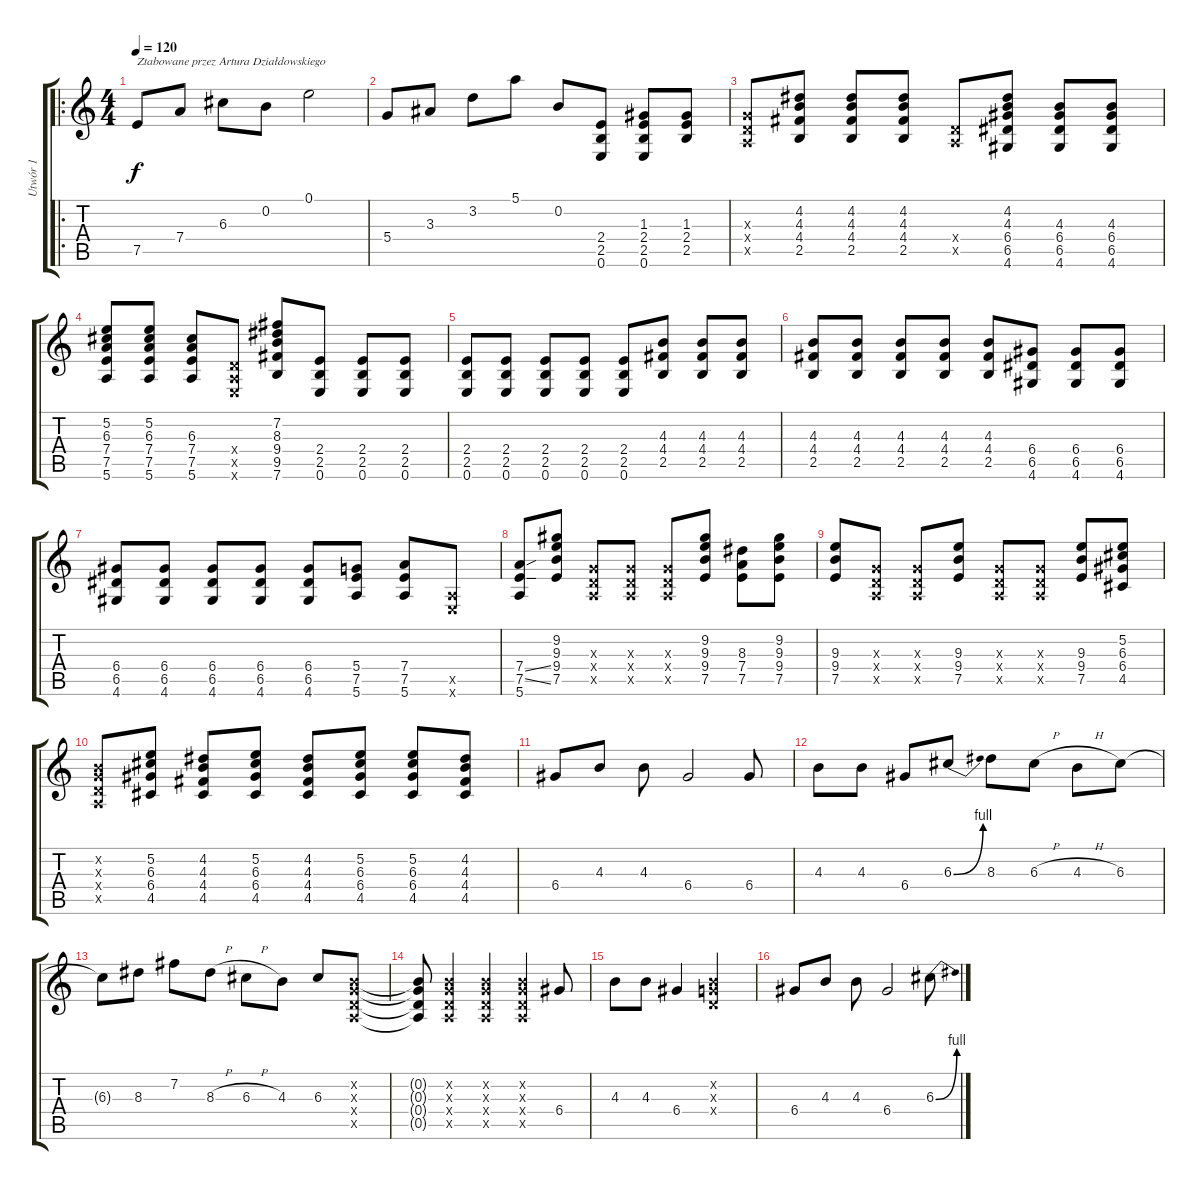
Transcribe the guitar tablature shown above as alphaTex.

\track ("Utwór 1" "Utwór 1") {instrument acousticguitarnylon}
\staff {score tabs}
\tuning (E4 B3 G3 D3 A2 E2) {hide}
\ro
\ts (4 4)
\tempo 120
\clef g2
\ks c
7.5.8{txt "Ztabowane przez Artura Działdowskiego" dy f instrument acousticguitarnylon} 7.4.8 6.3.8 0.2.8 0.1.2 |
5.4.8 3.3.8 3.2.8 5.1.8 0.2.8 (2.4 2.5 0.6).8 (1.3 2.4 2.5 0.6).8 (1.3 2.4 2.5).8 |
(0.3{x} 0.4{x} 0.5{x}).8 (4.2 4.3 4.4 2.5).8 (4.2 4.3 4.4 2.5).8 (4.2 4.3 4.4 2.5).8 (0.4{x} 0.5{x}).8 (4.2 4.3 6.4 6.5 4.6).8 (4.3 6.4 6.5 4.6).8 (4.3 6.4 6.5 4.6).8 |
(5.2 6.3 7.4 7.5 5.6).8 (5.2 6.3 7.4 7.5 5.6).8 (6.3 7.4 7.5 5.6).8 (0.4{x} 0.5{x} 0.6{x}).8 (7.2 8.3 9.4 9.5 7.6).8 (2.4 2.5 0.6).8 (2.4 2.5 0.6).8 (2.4 2.5 0.6).8 |
(2.4 2.5 0.6).8 (2.4 2.5 0.6).8 (2.4 2.5 0.6).8 (2.4 2.5 0.6).8 (2.4 2.5 0.6).8 (4.3 4.4 2.5).8 (4.3 4.4 2.5).8 (4.3 4.4 2.5).8 |
(4.3 4.4 2.5).8 (4.3 4.4 2.5).8 (4.3 4.4 2.5).8 (4.3 4.4 2.5).8 (4.3 4.4 2.5).8 (6.4 6.5 4.6).8 (6.4 6.5 4.6).8 (6.4 6.5 4.6).8 |
(6.4 6.5 4.6).8 (6.4 6.5 4.6).8 (6.4 6.5 4.6).8 (6.4 6.5 4.6).8 (6.4 6.5 4.6).8 (5.4 7.5 5.6).8 (7.4 7.5 5.6).8 (0.5{x} 0.6{x}).8 |
(7.4{ss} 7.5{ss} 5.6).8 (9.2 9.3 9.4 7.5).8 (0.3{x} 0.4{x} 0.5{x}).8 (0.3{x} 0.4{x} 0.5{x}).8 (0.3{x} 0.4{x} 0.5{x}).8 (9.2 9.3 9.4 7.5).8 (8.3 7.4 7.5).8 (9.2 9.3 9.4 7.5).8 |
(9.3 9.4 7.5).8 (0.3{x} 0.4{x} 0.5{x}).8 (0.3{x} 0.4{x} 0.5{x}).8 (9.3 9.4 7.5).8 (0.3{x} 0.4{x} 0.5{x}).8 (0.3{x} 0.4{x} 0.5{x}).8 (9.3 9.4 7.5).8 (5.2 6.3 6.4 4.5).8 |
(0.2{x} 0.3{x} 0.4{x} 0.5{x}).8 (5.2 6.3 6.4 4.5).8 (4.2 4.3 4.4 4.5).8 (5.2 6.3 6.4 4.5).8 (4.2 4.3 4.4 4.5).8 (5.2 6.3 6.4 4.5).8 (5.2 6.3 6.4 4.5).8 (4.2 4.3 4.4 4.5).8 |
6.4.8 4.3.8 4.3.8 6.4.2 6.4.8 |
4.3.8 4.3.8 6.4.8 6.3{be (bend 0 0 60 4)}.8 8.3.8 6.3{h}.8 4.3{h}.8 6.3.8 |
6.3{t}.8 8.3.8 7.2.8 8.3{h}.8 6.3{h}.8 4.3.8 6.3.8 (0.2{x} 0.3{x} 0.4{x} 0.5{x}).8 |
(0.2{t} 0.3{t} 0.4{t} 0.5{t}).8 (0.2{x} 0.3{x} 0.4{x} 0.5{x}).4 (0.2{x} 0.3{x} 0.4{x} 0.5{x}).4 (0.2{x} 0.3{x} 0.4{x} 0.5{x}).4 6.4.8 |
4.3.8 4.3.8 6.4.4 (0.2{x} 0.3{x} 0.4{x}).2 |
6.4.8 4.3.8 4.3.8 6.4.2 6.3{be (bend 0 0 60 4)}.8
